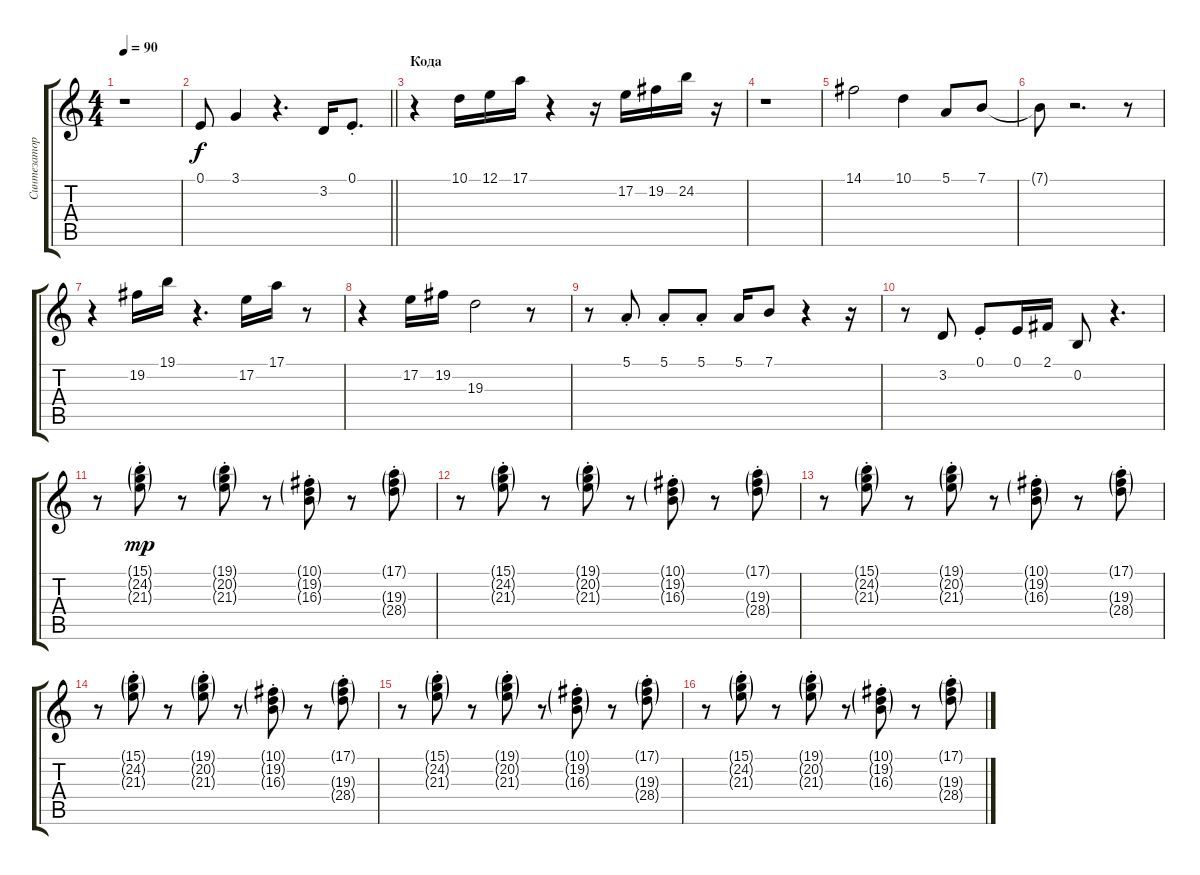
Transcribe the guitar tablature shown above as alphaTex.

\track ("Синтезатор" "Синтезатор") {instrument violin}
\staff {score tabs}
\tuning (E4 B3 G3 D3 A2 E2) {hide}
\ts (4 4)
\tempo 90
\clef g2
\ks c
r.1{dy f} |
\barLineRight lightlight
0.1.8 3.1.4 r.4{d} 3.2.16 0.1{st}.8{d} |
\section ("" "Кода")
r.4 10.1.16 12.1.16 17.1.16 r.4 r.16 17.2.16 19.2.16 24.2.16 r.16 |
r.1 |
14.1.2 10.1.4 5.1.8 7.1.8 |
7.1{t}.8 r.2{d} r.8 |
r.4 19.2.16 19.1.16 r.4{d} 17.2.16 17.1.16 r.8 |
r.4 17.2.16 19.2.16 19.3.2 r.8 |
r.8 5.1{st}.8 5.1{st}.8 5.1{st}.8 5.1.16 7.1.8 r.4 r.16 |
r.8 3.2.8 0.1{st}.8 0.1.16 2.1.16 0.2.8 r.4{d} |
r.8 (15.1{g st} 24.2{g st} 21.3{g st}).8{dy mp} r.8 (19.1{g st} 20.2{g st} 21.3{g st}).8 r.8 (10.1{g st} 19.2{g st} 16.3{g st}).8 r.8 (17.1{g st} 19.3{g st} 28.4{g st}).8 |
r.8 (15.1{g st} 24.2{g st} 21.3{g st}).8 r.8 (19.1{g st} 20.2{g st} 21.3{g st}).8 r.8 (10.1{g st} 19.2{g st} 16.3{g st}).8 r.8 (17.1{g st} 19.3{g st} 28.4{g st}).8 |
r.8 (15.1{g st} 24.2{g st} 21.3{g st}).8 r.8 (19.1{g st} 20.2{g st} 21.3{g st}).8 r.8 (10.1{g st} 19.2{g st} 16.3{g st}).8 r.8 (17.1{g st} 19.3{g st} 28.4{g st}).8 |
r.8 (15.1{g st} 24.2{g st} 21.3{g st}).8 r.8 (19.1{g st} 20.2{g st} 21.3{g st}).8 r.8 (10.1{g st} 19.2{g st} 16.3{g st}).8 r.8 (17.1{g st} 19.3{g st} 28.4{g st}).8 |
r.8 (15.1{g st} 24.2{g st} 21.3{g st}).8 r.8 (19.1{g st} 20.2{g st} 21.3{g st}).8 r.8 (10.1{g st} 19.2{g st} 16.3{g st}).8 r.8 (17.1{g st} 19.3{g st} 28.4{g st}).8 |
r.8 (15.1{g st} 24.2{g st} 21.3{g st}).8 r.8 (19.1{g st} 20.2{g st} 21.3{g st}).8 r.8 (10.1{g st} 19.2{g st} 16.3{g st}).8 r.8 (17.1{g st} 19.3{g st} 28.4{g st}).8
